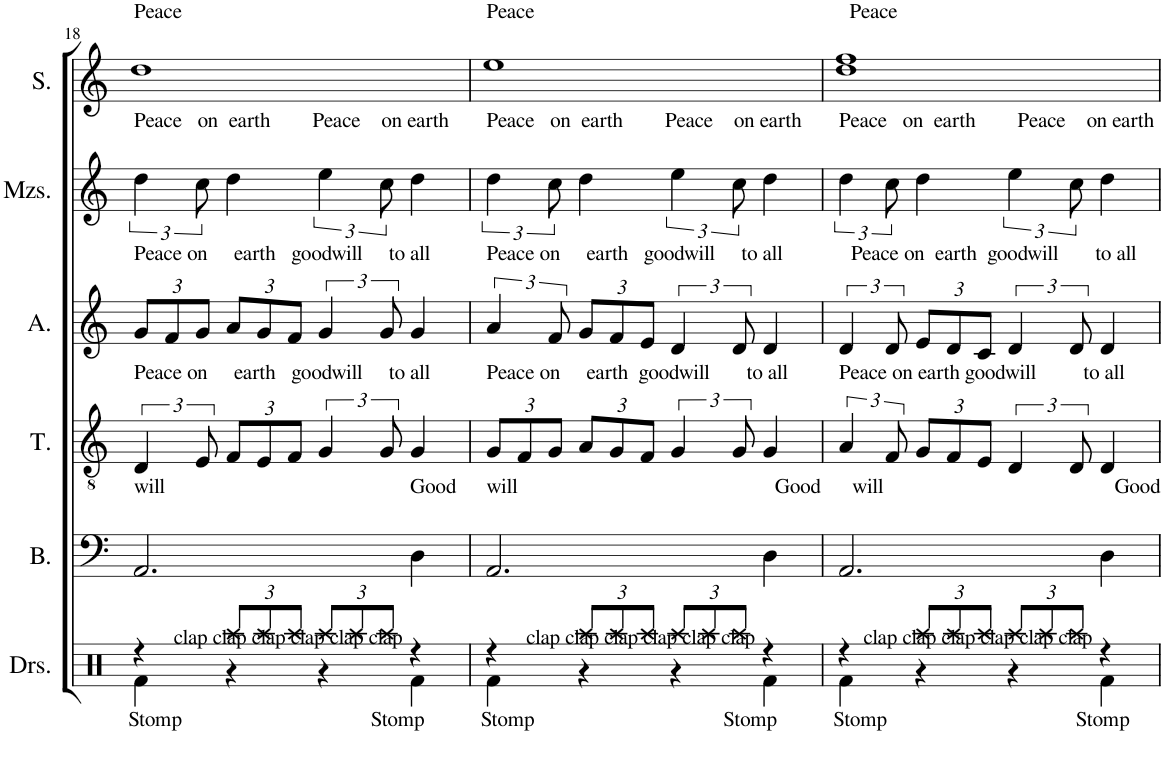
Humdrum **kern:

**kern	**kern	**kern	**kern	**kern	**kern
*part6	*part5	*part4	*part3	*part2	*part1
*staff6	*staff5	*staff4	*staff3	*staff2	*staff1
*I"Drumset	*I"Bass	*I"Tenor	*I"Alto	*I"Mezzo-soprano	*I"Soprano
*I'Drs.	*I'B.	*I'T.	*I'A.	*I'Mzs.	*I'S.
!!LO:PB:g=z
*clefX	*clefF4	*clefGv2	*clefG2	*clefG2	*clefG2
*k[]	*k[]	*k[]	*k[]	*k[]	*k[]
*M4/4	*M4/4	*M4/4	*M4/4	*M4/4	*M4/4
=18	=18	=18	=18	=18	=18
*^	*	*	*	*	*
*	*	*	*	*Xbrackettup	*	*
!	!	!	!	!	!	!LO:TX:a:t=Peace
!	!	!	!	!	!LO:TX:a:t=Peace   on  earth        Peace    on earth	!
!	!	!	!	!LO:TX:a:t=Peace on     earth   goodwill     to all	!	!
!	!	!	!LO:TX:a:t=Peace on     earth   goodwill     to all	!	!	!
!	!	!LO:TX:a:t=will	!	!	!	!
!LO:TX:b:t=Stomp                                    Stomp	!	!	!	!	!	!
4r	4Rf\	2.AA/	6D/	12g/L	6dd\	1dd
.	.	.	.	12f/	.	.
.	.	.	12E/	12g/J	12cc\	.
*Xbrackettup	*	*	*Xbrackettup	*	*	*
!LO:TX:a:t=clap clap clap clap clap clap	!	!	!	!	!	!
12Raa/L	4r	.	12F/L	12a/L	4dd\	.
12Raa/	.	.	12E/	12g/	.	.
12Raa/J	.	.	12F/J	12f/J	.	.
*	*	*	*brackettup	*brackettup	*	*
12Raa/L	4r	.	6G/	6g/	6ee\	.
12Raa/	.	.	.	.	.	.
12Raa/J	.	.	12G/	12g/	12cc\	.
!	!	!LO:TX:a:t=Good	!	!	!	!
4r	4Rf\	4D\	4G/	4g/	4dd\	.
=19	=19	=19	=19	=19	=19	=19
*	*	*	*Xbrackettup	*	*	*
!	!	!	!	!	!	!LO:TX:a:t=Peace                                                            Peace
!	!	!	!	!	!LO:TX:a:t=Peace   on  earth        Peace    on earth	!
!	!	!	!	!LO:TX:a:t=Peace on     earth   goodwill     to all             Peace on  earth  goodwill       to all	!	!
!	!	!	!LO:TX:a:t=Peace on     earth  goodwill       to all	!	!	!
!	!	!LO:TX:a:t=will                                                 Good      will                                            Good	!	!	!	!
!LO:TX:b:t=Stomp                                    Stomp	!	!	!	!	!	!
4r	4Rf\	2.AA/	12G/L	6a/	6dd\	1ee
.	.	.	12F/	.	.	.
.	.	.	12G/J	12f/	12cc\	.
*	*	*	*	*Xbrackettup	*	*
!LO:TX:a:t=clap clap clap clap clap clap	!	!	!	!	!	!
12Raa/L	4r	.	12A/L	12g/L	4dd\	.
12Raa/	.	.	12G/	12f/	.	.
12Raa/J	.	.	12F/J	12e/J	.	.
*	*	*	*brackettup	*brackettup	*	*
12Raa/L	4r	.	6G/	6d/	6ee\	.
12Raa/	.	.	.	.	.	.
12Raa/J	.	.	12G/	12d/	12cc\	.
4r	4Rf\	4D\	4G/	4d/	4dd\	.
=20	=20	=20	=20	=20	=20	=20
!	!	!	!	!	!LO:TX:a:t=Peace   on  earth        Peace    on earth	!
!	!	!	!LO:TX:a:t=Peace on earth goodwill         to all	!	!	!
!LO:TX:b:t=Stomp                                    Stomp	!	!	!	!	!	!
4r	4Rf\	2.AA/	6A/	6d/	6dd\	1dd 1ff
.	.	.	12F/	12d/	12cc\	.
*	*	*	*Xbrackettup	*Xbrackettup	*	*
!LO:TX:a:t=clap clap clap clap clap clap	!	!	!	!	!	!
12Raa/L	4r	.	12G/L	12e/L	4dd\	.
12Raa/	.	.	12F/	12d/	.	.
12Raa/J	.	.	12E/J	12c/J	.	.
*	*	*	*brackettup	*brackettup	*	*
12Raa/L	4r	.	6D/	6d/	6ee\	.
12Raa/	.	.	.	.	.	.
12Raa/J	.	.	12D/	12d/	12cc\	.
4r	4Rf\	4D\	4D/	4d/	4dd\	.
*v	*v	*	*	*	*	*
=	=	=	=	=	=
*-	*-	*-	*-	*-	*-
